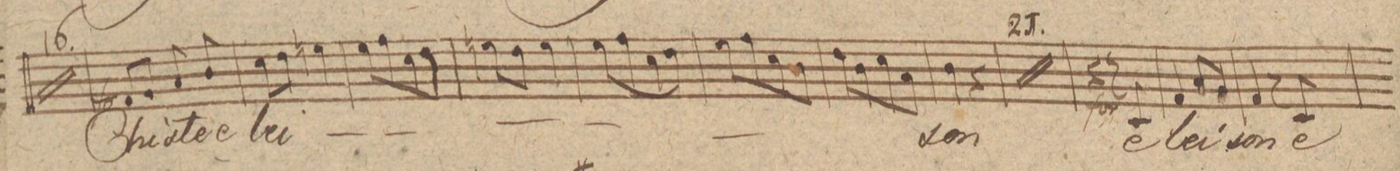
**kern	**text	**dynam
*I"Tenore	*	*
*clefC4	*	*
*k[f#c#g#d#]	*	*
*M2/4	*	*
2r	.	.
=128	=128	=128
2r	.	.
=129	=129	=129
2r	.	.
=130	=130	=130
2r	.	.
=131	=131	=131
2r	.	.
=132	=132	=132
2r	.	.
=133	=133	=133
2r	.	.
=134	=134	=134
2r	.	.
=135	=135	=135
2r	.	.
=136	=136	=136
2r	.	.
=137	=137	=137
2r	.	.
=138	=138	=138
2r	.	.
=139	=139	=139
2r	.	.
=140	=140	=140
2r	.	.
=141	=141	=141
2r	.	.
=142	=142	=142
2r	.	.
=143	=143	=143
8E/L	Chri-	f
8F#/J	.	.
8G#/	-ste	.
8A/	e-	.
=144	=144	=144
8B\L	-lei-	.
8c#\J	.	.
4dn\	.	.
=145	=145	=145
8d#\L	.	.
8e\	.	.
8B\	.	.
8c#\J	.	.
=146	=146	=146
8dn\L	.	.
8c#\J	.	.
4d\	.	.
=147	=147	=147
8d#\L	.	.
8e\	.	.
8B\	.	.
8c#\J	.	.
=148	=148	=148
8d#\L	.	.
8e\	.	.
8B\	.	.
8A\J	.	.
=149	=149	=149
8c#\L	.	.
8A\	.	.
8B\	.	.
8G#\J	.	.
=150	=150	=150
4A\	-son	.
4r	.	.
=151	=151	=151
2r	.	.
=152	=152	=152
2r	.	.
=153	=153	=153
2r	.	.
=154	=154	=154
2r	.	.
=155	=155	=155
2r	.	.
=156	=156	=156
2r	.	.
=157	=157	=157
2r	.	.
=158	=158	=158
2r	.	.
=159	=159	=159
2r	.	.
=160	=160	=160
2r	.	.
=161	=161	=161
2r	.	.
=162	=162	=162
2r	.	.
=163	=163	=163
2r	.	.
=164	=164	=164
2r	.	.
=165	=165	=165
2r	.	.
=166	=166	=166
2r	.	.
=167	=167	=167
2r	.	.
=168	=168	=168
2r	.	.
=169	=169	=169
2r	.	.
=170	=170	=170
2r	.	.
=171	=171	=171
2r	.	.
=172	=172	=172
4r	.	f
8r	.	.
8BB/	e-	.
=173	=173	=173
4E/	-lei-	.
8G#/L	.	.
8F#/J	.	.
=174	=174	=174
4E/	-son	.
8r	.	.
8BB/	e-	.
=175	=175	=175
*-	*-	*-
